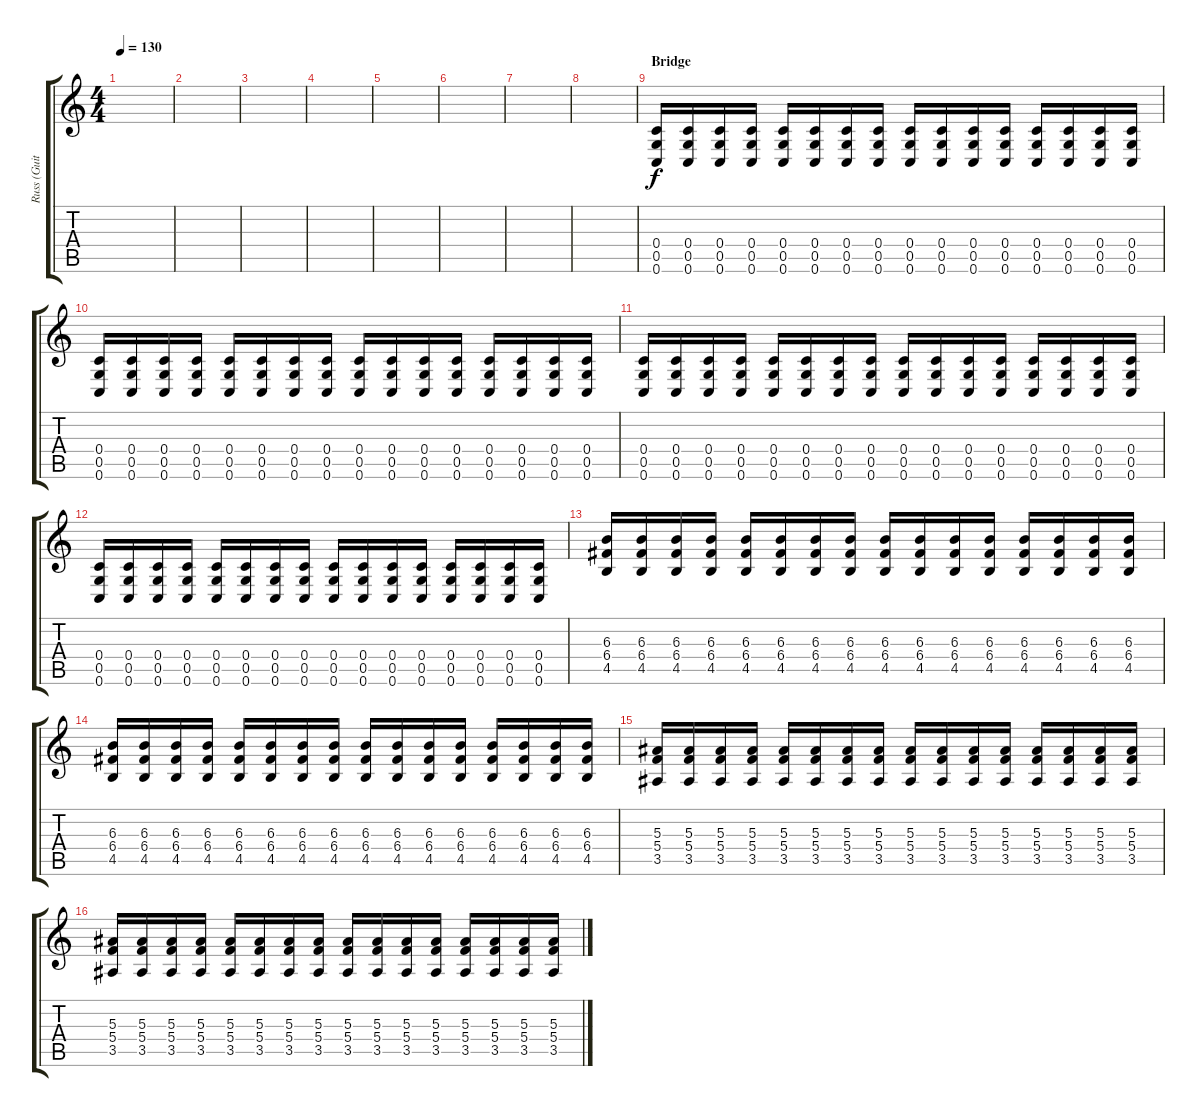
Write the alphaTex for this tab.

\track ("Russ (Guitar 2)" "Russ (Guit") {instrument distortionguitar}
\staff {score tabs}
\tuning (D4 A3 F3 C3 G2 C2) {hide}
\ts (4 4)
\tempo 130
\clef g2
\ks c
|
|
|
|
|
|
|
|
\section ("" "Bridge")
(0.4 0.5 0.6).16 (0.4 0.5 0.6).16 (0.4 0.5 0.6).16 (0.4 0.5 0.6).16 (0.4 0.5 0.6).16 (0.4 0.5 0.6).16 (0.4 0.5 0.6).16 (0.4 0.5 0.6).16 (0.4 0.5 0.6).16 (0.4 0.5 0.6).16 (0.4 0.5 0.6).16 (0.4 0.5 0.6).16 (0.4 0.5 0.6).16 (0.4 0.5 0.6).16 (0.4 0.5 0.6).16 (0.4 0.5 0.6).16 |
(0.4 0.5 0.6).16 (0.4 0.5 0.6).16 (0.4 0.5 0.6).16 (0.4 0.5 0.6).16 (0.4 0.5 0.6).16 (0.4 0.5 0.6).16 (0.4 0.5 0.6).16 (0.4 0.5 0.6).16 (0.4 0.5 0.6).16 (0.4 0.5 0.6).16 (0.4 0.5 0.6).16 (0.4 0.5 0.6).16 (0.4 0.5 0.6).16 (0.4 0.5 0.6).16 (0.4 0.5 0.6).16 (0.4 0.5 0.6).16 |
(0.4 0.5 0.6).16 (0.4 0.5 0.6).16 (0.4 0.5 0.6).16 (0.4 0.5 0.6).16 (0.4 0.5 0.6).16 (0.4 0.5 0.6).16 (0.4 0.5 0.6).16 (0.4 0.5 0.6).16 (0.4 0.5 0.6).16 (0.4 0.5 0.6).16 (0.4 0.5 0.6).16 (0.4 0.5 0.6).16 (0.4 0.5 0.6).16 (0.4 0.5 0.6).16 (0.4 0.5 0.6).16 (0.4 0.5 0.6).16 |
(0.4 0.5 0.6).16 (0.4 0.5 0.6).16 (0.4 0.5 0.6).16 (0.4 0.5 0.6).16 (0.4 0.5 0.6).16 (0.4 0.5 0.6).16 (0.4 0.5 0.6).16 (0.4 0.5 0.6).16 (0.4 0.5 0.6).16 (0.4 0.5 0.6).16 (0.4 0.5 0.6).16 (0.4 0.5 0.6).16 (0.4 0.5 0.6).16 (0.4 0.5 0.6).16 (0.4 0.5 0.6).16 (0.4 0.5 0.6).16 |
(6.3 6.4 4.5).16 (6.3 6.4 4.5).16 (6.3 6.4 4.5).16 (6.3 6.4 4.5).16 (6.3 6.4 4.5).16 (6.3 6.4 4.5).16 (6.3 6.4 4.5).16 (6.3 6.4 4.5).16 (6.3 6.4 4.5).16 (6.3 6.4 4.5).16 (6.3 6.4 4.5).16 (6.3 6.4 4.5).16 (6.3 6.4 4.5).16 (6.3 6.4 4.5).16 (6.3 6.4 4.5).16 (6.3 6.4 4.5).16 |
(6.3 6.4 4.5).16 (6.3 6.4 4.5).16 (6.3 6.4 4.5).16 (6.3 6.4 4.5).16 (6.3 6.4 4.5).16 (6.3 6.4 4.5).16 (6.3 6.4 4.5).16 (6.3 6.4 4.5).16 (6.3 6.4 4.5).16 (6.3 6.4 4.5).16 (6.3 6.4 4.5).16 (6.3 6.4 4.5).16 (6.3 6.4 4.5).16 (6.3 6.4 4.5).16 (6.3 6.4 4.5).16 (6.3 6.4 4.5).16 |
(5.3 5.4 3.5).16 (5.3 5.4 3.5).16 (5.3 5.4 3.5).16 (5.3 5.4 3.5).16 (5.3 5.4 3.5).16 (5.3 5.4 3.5).16 (5.3 5.4 3.5).16 (5.3 5.4 3.5).16 (5.3 5.4 3.5).16 (5.3 5.4 3.5).16 (5.3 5.4 3.5).16 (5.3 5.4 3.5).16 (5.3 5.4 3.5).16 (5.3 5.4 3.5).16 (5.3 5.4 3.5).16 (5.3 5.4 3.5).16 |
(5.3 5.4 3.5).16 (5.3 5.4 3.5).16 (5.3 5.4 3.5).16 (5.3 5.4 3.5).16 (5.3 5.4 3.5).16 (5.3 5.4 3.5).16 (5.3 5.4 3.5).16 (5.3 5.4 3.5).16 (5.3 5.4 3.5).16 (5.3 5.4 3.5).16 (5.3 5.4 3.5).16 (5.3 5.4 3.5).16 (5.3 5.4 3.5).16 (5.3 5.4 3.5).16 (5.3 5.4 3.5).16 (5.3 5.4 3.5).16
